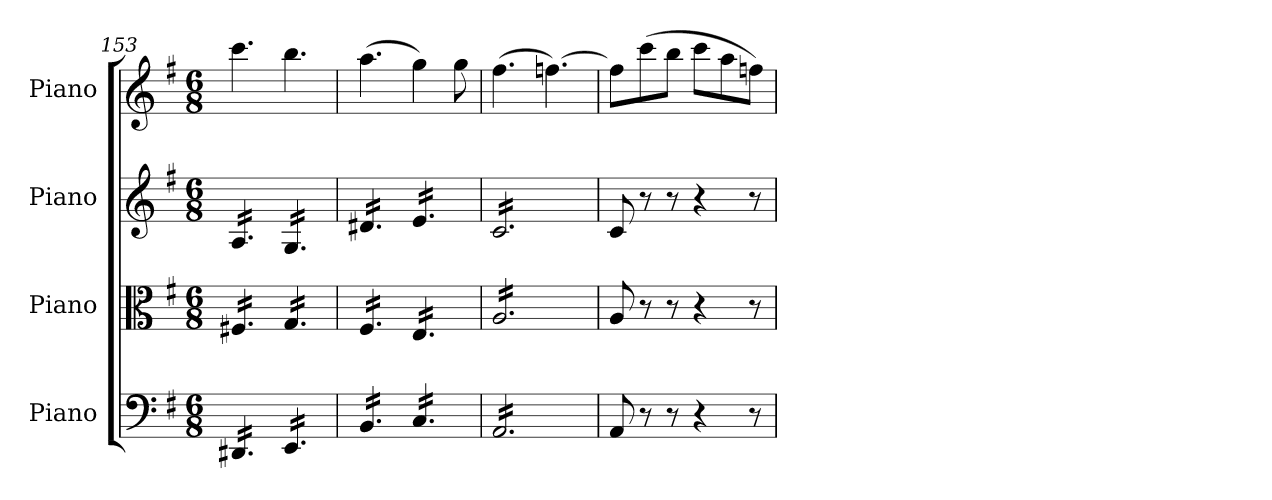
**kern	**kern	**kern	**kern
*part4	*part3	*part2	*part1
*staff4	*staff3	*staff2	*staff1
*I"Piano	*I"Piano	*I"Piano	*I"Piano
*I'Pno	*I'Pno	*I'Pno	*I'Pno
*clefF4	*clefC3	*clefG2	*clefG2
*k[f#]	*k[f#]	*k[f#]	*k[f#]
*M6/8	*M6/8	*M6/8	*M6/8
=153	=153	=153	=153
*tremolo	*	*	*
*	*tremolo	*	*
*	*	*tremolo	*
16DD#X/LL	16F#X/LL	16A/LL	4.ccc\
16DD#X/	16F#X/	16A/	.
16DD#X/	16F#X/	16A/	.
16DD#X/	16F#X/	16A/	.
16DD#X/	16F#X/	16A/	.
16DD#X/JJ	16F#X/JJ	16A/JJ	.
16EE/LL	16G/LL	16G/LL	4.bb\
16EE/	16G/	16G/	.
16EE/	16G/	16G/	.
16EE/	16G/	16G/	.
16EE/	16G/	16G/	.
16EE/JJ	16G/JJ	16G/JJ	.
=154	=154	=154	=154
16BB/LL	16F#/LL	16d#X/LL	(4.aa\
16BB/	16F#/	16d#X/	.
16BB/	16F#/	16d#X/	.
16BB/	16F#/	16d#X/	.
16BB/	16F#/	16d#X/	.
16BB/JJ	16F#/JJ	16d#X/JJ	.
16C/LL	16E/LL	16e/LL	4gg\)
16C/	16E/	16e/	.
16C/	16E/	16e/	.
16C/	16E/	16e/	.
16C/	16E/	16e/	8gg\
16C/JJ	16E/JJ	16e/JJ	.
=155	=155	=155	=155
16AA/LL	16A/LL	16c/LL	(4.ff#\
16AA/	16A/	16c/	.
16AA/	16A/	16c/	.
16AA/	16A/	16c/	.
16AA/	16A/	16c/	.
16AA/	16A/	16c/	.
16AA/	16A/	16c/	[4.ffn\)
16AA/	16A/	16c/	.
16AA/	16A/	16c/	.
16AA/	16A/	16c/	.
16AA/	16A/	16c/	.
16AA/JJ	16A/JJ	16c/JJ	.
*	*	*Xtremolo	*
*	*Xtremolo	*	*
*Xtremolo	*	*	*
=156	=156	=156	=156
8AA/	8A/	8c/	8ff\L]
8r	8r	8r	(8ccc\
8r	8r	8r	8bb\J
4r	4r	4r	8ccc\L
.	.	.	8aa\
8r	8r	8r	8ffn\J)
=	=	=	=
*-	*-	*-	*-
